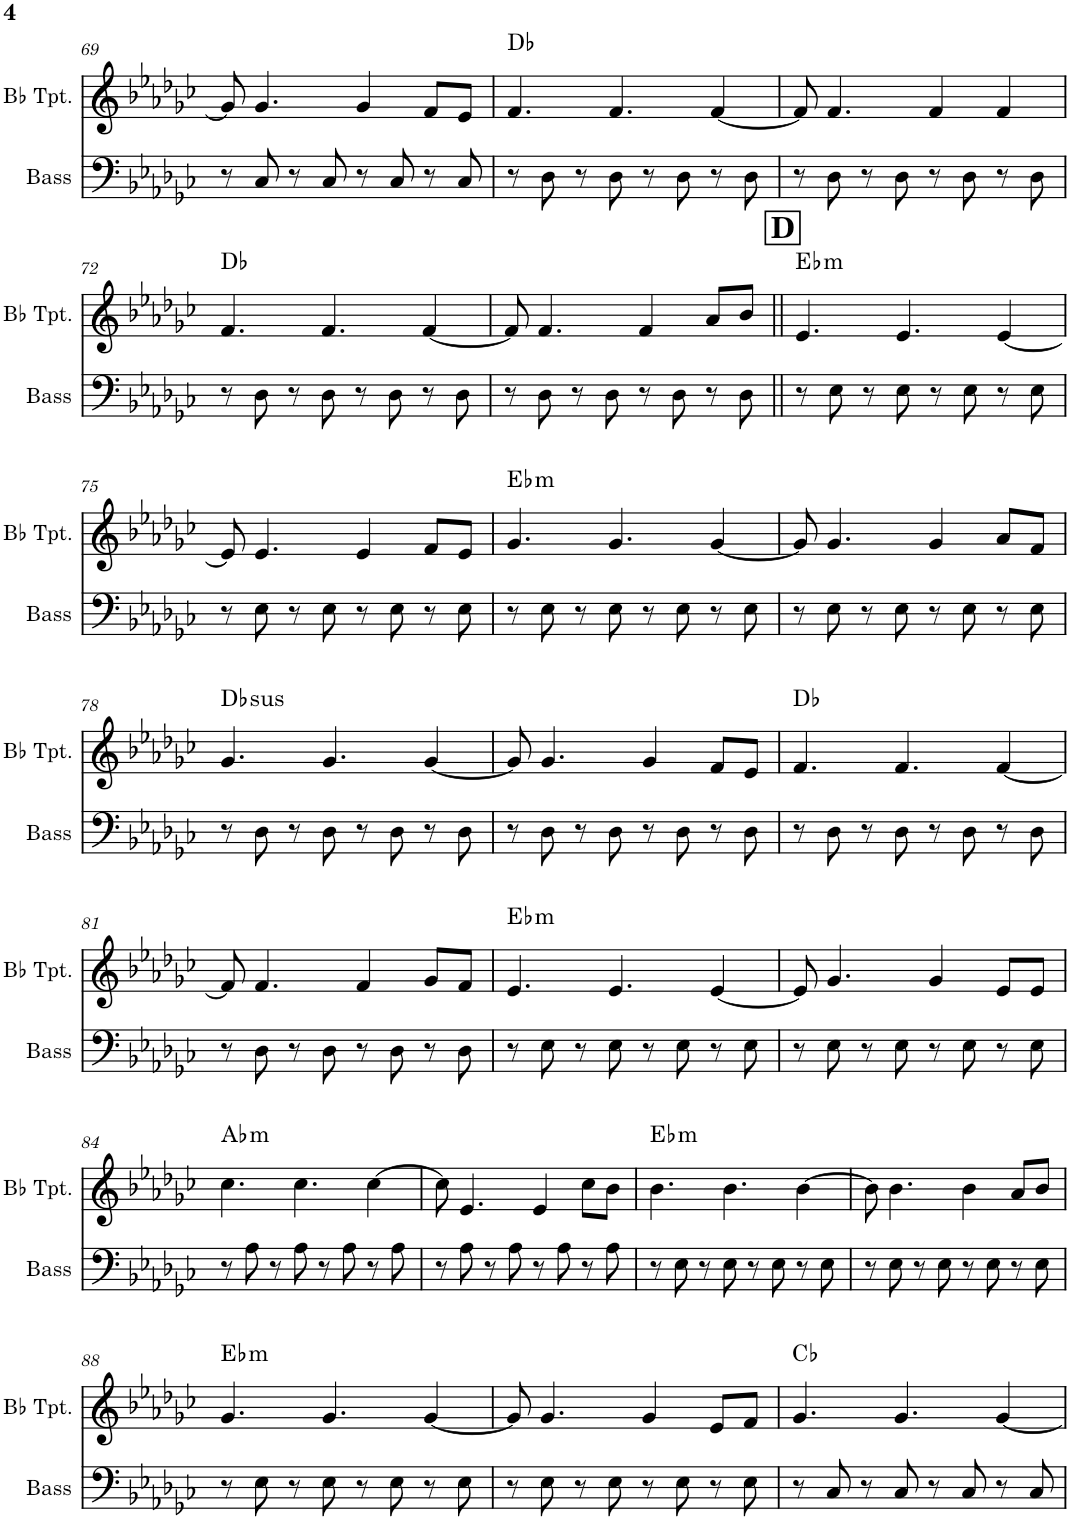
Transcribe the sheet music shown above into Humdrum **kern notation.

**kern	**kern	**harte
*part2	*part1	*part1
*staff2	*staff1	*
*I"Acoustic Bass	*I"Bb Trumpet	*
*I'Bass	*I'Bb Tpt.	*
!!LO:PB:g=z
*clefF4	*clefG2	*
*Trd7c12	*Trd1c2	*
*k[b-e-a-d-g-c-]	*k[b-e-a-d-g-c-]	*
*M4/4	*M4/4	*
=69	=69	=69
8r	8g-/]	.
8C-/	4.g-/	.
8r	.	.
8C-/	.	.
8r	4g-/	.
8C-/	.	.
8r	8f/L	.
8C-/	8e-/J	.
=70	=70	=70
8r	4.f/	Db:maj
8D-\	.	.
8r	.	.
8D-\	4.f/	.
8r	.	.
8D-\	.	.
8r	[4f/	.
8D-\	.	.
=71	=71	=71
8r	8f/]	.
8D-\	4.f/	.
8r	.	.
8D-\	.	.
8r	4f/	.
8D-\	.	.
8r	4f/	.
8D-\	.	.
!!LO:LB:g=z
=72	=72	=72
8r	4.f/	Db:maj
8D-\	.	.
8r	.	.
8D-\	4.f/	.
8r	.	.
8D-\	.	.
8r	[4f/	.
8D-\	.	.
=73	=73	=73
8r	8f/]	.
8D-\	4.f/	.
8r	.	.
8D-\	.	.
8r	4f/	.
8D-\	.	.
8r	8a-/L	.
8D-\	8b-/J	.
!!LO:REH:place=s1:a:B:cj:fs=14:t=D
=74||	=74||	=74||
!	!	!LO:H:kt=m
8r	4.e-/	Eb:min
8E-\	.	.
8r	.	.
8E-\	4.e-/	.
8r	.	.
8E-\	.	.
8r	[4e-/	.
8E-\	.	.
!!LO:LB:g=z
=75	=75	=75
8r	8e-/]	.
8E-\	4.e-/	.
8r	.	.
8E-\	.	.
8r	4e-/	.
8E-\	.	.
8r	8f/L	.
8E-\	8e-/J	.
=76	=76	=76
!	!	!LO:H:kt=m
8r	4.g-/	Eb:min
8E-\	.	.
8r	.	.
8E-\	4.g-/	.
8r	.	.
8E-\	.	.
8r	[4g-/	.
8E-\	.	.
=77	=77	=77
8r	8g-/]	.
8E-\	4.g-/	.
8r	.	.
8E-\	.	.
8r	4g-/	.
8E-\	.	.
8r	8a-/L	.
8E-\	8f/J	.
!!LO:LB:g=z
=78	=78	=78
!	!	!LO:H:kt=sus
8r	4.g-/	Db:sus4
8D-\	.	.
8r	.	.
8D-\	4.g-/	.
8r	.	.
8D-\	.	.
8r	[4g-/	.
8D-\	.	.
=79	=79	=79
8r	8g-/]	.
8D-\	4.g-/	.
8r	.	.
8D-\	.	.
8r	4g-/	.
8D-\	.	.
8r	8f/L	.
8D-\	8e-/J	.
=80	=80	=80
8r	4.f/	Db:maj
8D-\	.	.
8r	.	.
8D-\	4.f/	.
8r	.	.
8D-\	.	.
8r	[4f/	.
8D-\	.	.
!!LO:LB:g=z
=81	=81	=81
8r	8f/]	.
8D-\	4.f/	.
8r	.	.
8D-\	.	.
8r	4f/	.
8D-\	.	.
8r	8g-/L	.
8D-\	8f/J	.
=82	=82	=82
!	!	!LO:H:kt=m
8r	4.e-/	Eb:min
8E-\	.	.
8r	.	.
8E-\	4.e-/	.
8r	.	.
8E-\	.	.
8r	[4e-/	.
8E-\	.	.
=83	=83	=83
8r	8e-/]	.
8E-\	4.g-/	.
8r	.	.
8E-\	.	.
8r	4g-/	.
8E-\	.	.
8r	8e-/L	.
8E-\	8e-/J	.
!!LO:LB:g=z
=84	=84	=84
!	!	!LO:H:kt=m
8r	4.cc-\	Ab:min
8A-\	.	.
8r	.	.
8A-\	4.cc-\	.
8r	.	.
8A-\	.	.
8r	[4cc-\	.
8A-\	.	.
=85	=85	=85
8r	8cc-\]	.
8A-\	4.e-/	.
8r	.	.
8A-\	.	.
8r	4e-/	.
8A-\	.	.
8r	8cc-\L	.
8A-\	8b-\J	.
=86	=86	=86
!	!	!LO:H:kt=m
8r	4.b-\	Eb:min
8E-\	.	.
8r	.	.
8E-\	4.b-\	.
8r	.	.
8E-\	.	.
8r	[4b-\	.
8E-\	.	.
=87	=87	=87
8r	8b-\]	.
8E-\	4.b-\	.
8r	.	.
8E-\	.	.
8r	4b-\	.
8E-\	.	.
8r	8a-/L	.
8E-\	8b-/J	.
!!LO:LB:g=z
=88	=88	=88
!	!	!LO:H:kt=m
8r	4.g-/	Eb:min
8E-\	.	.
8r	.	.
8E-\	4.g-/	.
8r	.	.
8E-\	.	.
8r	[4g-/	.
8E-\	.	.
=89	=89	=89
8r	8g-/]	.
8E-\	4.g-/	.
8r	.	.
8E-\	.	.
8r	4g-/	.
8E-\	.	.
8r	8e-/L	.
8E-\	8f/J	.
=90	=90	=90
8r	4.g-/	Cb:maj
8C-/	.	.
8r	.	.
8C-/	4.g-/	.
8r	.	.
8C-/	.	.
8r	[4g-/	.
8C-/	.	.
=	=	=
*-	*-	*-
